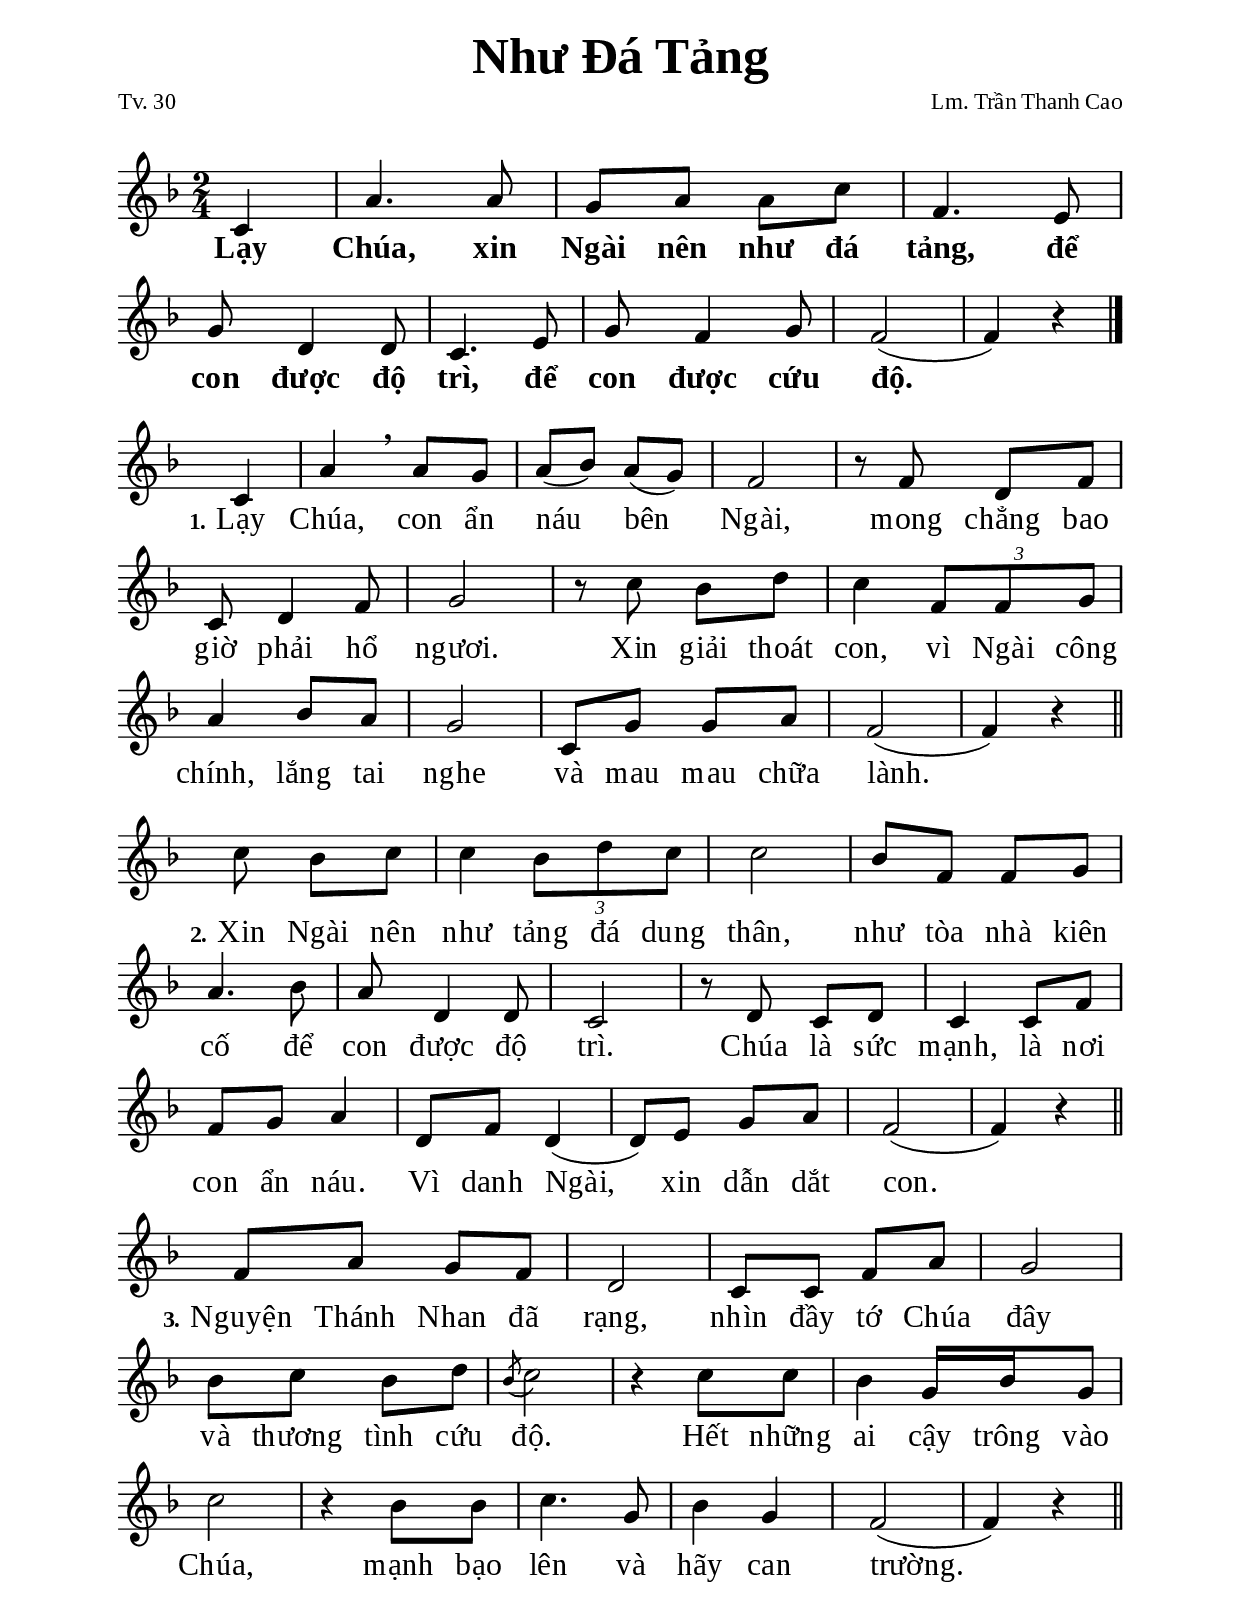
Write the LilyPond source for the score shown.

% Cài đặt chung
\version "2.20.0"
\include "english.ly"

\header {
  title = \markup { \fontsize #3 "Như Đá Tảng" }
  poet = "Tv. 30"
  composer = "Lm. Trần Thanh Cao"
  arranger = " "
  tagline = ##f
}

\paper {
  #(set-paper-size "a4")
  top-margin = 10\mm
  bottom-margin = 10\mm
  left-margin = 20\mm
  right-margin = 20\mm
  indent = #0
  #(define fonts
    (make-pango-font-tree
      "Liberation Serif"
      "Liberation Serif"
      "Liberation Serif"
      (/ 20 20)))
  page-count = #1
}

% Nhạc điệp khúc
nhacDiepKhuc = \relative c' {
  \partial 4 c4 |
  a'4. a8 |
  g a a c |
  f,4. e8 |
  g d4 d8 |
  c4. e8 |
  g f4 g8 |
  f2 _( |
  f4) r \bar "|."
}

% Nhạc phiên khúc
nhacPhienKhucMot = \relative c' {
  \partial 4 c4 |
  a' \breathe a8 g |
  a (bf) a (g) |
  f2 |
  r8 f d f |
  c d4 f8 |
  g2 |
  r8 c bf d |
  c4 \tuplet 3/2 { f,8 f g } |
  a4 bf8 a |
  g2 |
  c,8 g' g a |
  f2 ( |
  f4) r \bar "||"
}

nhacPhienKhucHai = \relative c'' {
  \partial 4. c8 bf c |
  c4 \tuplet 3/2 { bf8 d c } |
  c2 |
  bf8 f f g |
  a4. bf8 |
  a d,4 d8 |
  c2 |
  r8 d c d |
  c4 c8 f |
  f g a4 |
  d,8 f d4 ( |
  d8) e g a |
  f2 ( |
  f4) r \bar "||"
}

nhacPhienKhucBa = \relative c' {
  f8 a g f |
  d2 |
  c8 c f a |
  g2 |
  bf8 c bf d |
  \acciaccatura bf8 c2 |
  r4 c8 c |
  bf4 g16 bf g8 |
  c2 |
  r4 bf8 bf |
  c4. g8 |
  bf4 g |
  f2 ( |
  f4) r \bar "||"
}

% Lời điệp khúc
loiDiepKhuc = \lyricmode {
  Lạy Chúa, xin Ngài nên như đá tảng,
  để con được độ trì,
  để con được cứu độ.
}

% Lời phiên khúc
loiPhienKhucMot = \lyricmode {
  \set stanza = #"1."
  Lạy Chúa, con ẩn náu bên Ngài,
  mong chẳng bao giờ phải hổ ngươi.
  Xin giải thoát con, vì Ngài công chính,
  lắng tai nghe và mau mau chữa lành.
}

loiPhienKhucHai = \lyricmode {
  \set stanza = #"2."
  Xin Ngài nên như tảng đá dung thân,
  như tòa nhà kiên cố để con được độ trì.
  Chúa là sức mạnh, là nơi con ẩn náu.
  Vì danh Ngài, xin dẫn dắt con.
}

loiPhienKhucBa = \lyricmode {
  \set stanza = #"3."
  Nguyện Thánh Nhan đã rạng, nhìn đầy tớ Chúa đây
  và thương tình cứu độ.
  Hết những ai cậy trông vào Chúa,
  mạnh bạo lên và hãy can trường.
}


% Dàn trang
\score {
  \new ChoirStaff <<
    \new Staff = diepKhuc \with {
        \consists "Merge_rests_engraver"
        \magnifyStaff #(magstep +1)
      }
      <<
      \new Voice = beSop {
        \key f \major \time 2/4 \nhacDiepKhuc
      }
    >>
    \new Lyrics \lyricsto beSop \loiDiepKhuc
  >>
  \layout {
    \override Lyrics.LyricText.font-series = #'bold
    \override Lyrics.LyricText.font-size = #+3
    \override Lyrics.LyricSpace.minimum-distance = #3.0
    \override Score.BarNumber.break-visibility = ##(#f #f #f)
    \override Score.SpacingSpanner.uniform-stretching = ##t
  }
}

\score {
  \new ChoirStaff <<
    \new Staff = phienKhuc \with {
        \magnifyStaff #(magstep +1)
      }
      <<
      \new Voice = beSop {
        \key f \major \time 2/4 \nhacPhienKhucMot
      }
    >>
    \new Lyrics \lyricsto beSop \loiPhienKhucMot
  >>
  \layout {
    \override Staff.TimeSignature.transparent = ##t
    \override Lyrics.LyricText.font-size = #+3
    \override Lyrics.LyricSpace.minimum-distance = #2.0
    \override Score.BarNumber.break-visibility = ##(#f #f #f)
    \override Score.SpacingSpanner.uniform-stretching = ##t
  }
}

\score {
  \new ChoirStaff <<
    \new Staff = phienKhuc \with {
        \magnifyStaff #(magstep +1)
      }
      <<
      \new Voice = beSop {
        \key f \major \time 2/4 \nhacPhienKhucHai
      }
    >>
    \new Lyrics \lyricsto beSop \loiPhienKhucHai
  >>
  \layout {
    \override Staff.TimeSignature.transparent = ##t
    \override Lyrics.LyricText.font-size = #+3
    \override Lyrics.LyricSpace.minimum-distance = #2.0
    \override Score.BarNumber.break-visibility = ##(#f #f #f)
    \override Score.SpacingSpanner.uniform-stretching = ##t
  }
}

\score {
  \new ChoirStaff <<
    \new Staff = phienKhuc \with {
        \magnifyStaff #(magstep +1)
      }
      <<
      \new Voice = beSop {
        \key f \major \time 2/4 \nhacPhienKhucBa
      }
    >>
    \new Lyrics \lyricsto beSop \loiPhienKhucBa
  >>
  \layout {
    \override Staff.TimeSignature.transparent = ##t
    \override Lyrics.LyricText.font-size = #+3
    \override Lyrics.LyricSpace.minimum-distance = #2.0
    \override Score.BarNumber.break-visibility = ##(#f #f #f)
    \override Score.SpacingSpanner.uniform-stretching = ##t
  }
}
